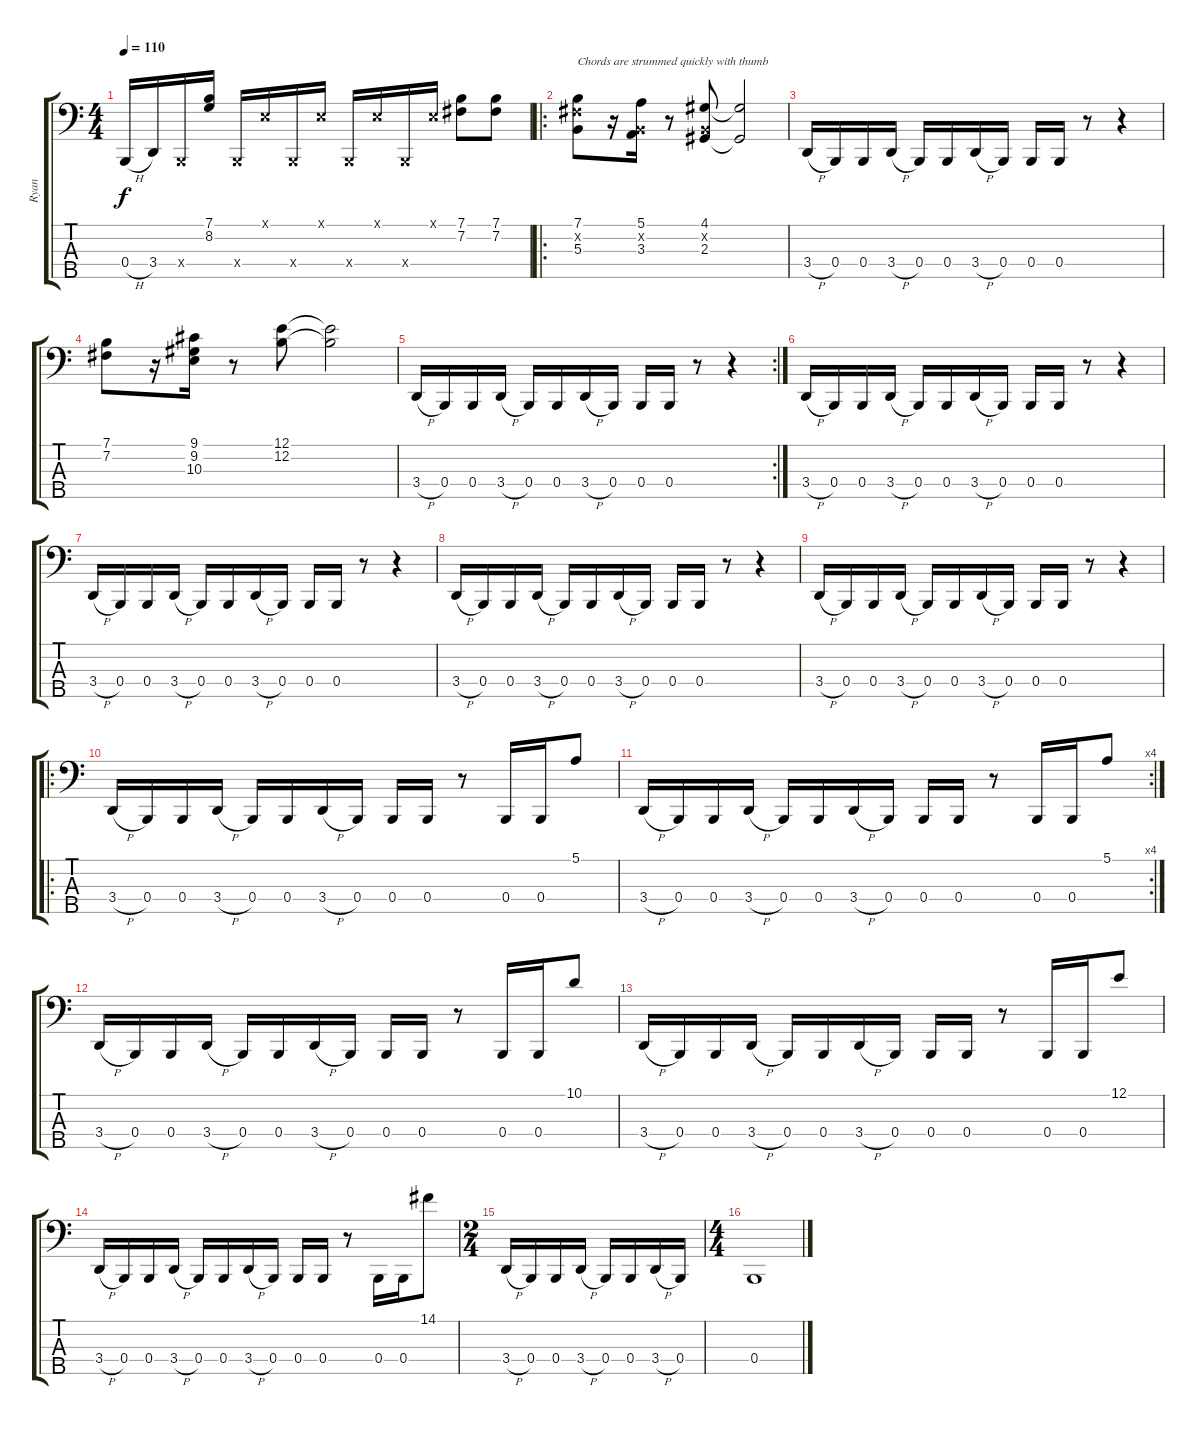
\track ("Ryan" "Ryan") {instrument slapbass1}
\staff {score tabs}
\tuning (E2 B1 Gb1 B0 Gb0) {hide}
\ts (4 4)
\tempo 110
\clef f4
\ks c
0.4{h}.16{dy f} 3.4.16 0.4{x}.16 (7.1 8.2).16 0.4{x}.16 0.1{x}.16 0.4{x}.16 0.1{x}.16 0.4{x}.16 0.1{x}.16 0.4{x}.16 0.1{x}.16 (7.1 7.2).8 (7.1 7.2).8 |
\ro
(7.1 7.2{x} 5.3).8{txt "Chords are strummed quickly with thumb"} r.16 (5.1 0.2{x} 3.3).16 r.8 (4.1 0.2{x} 2.3).8 (4.1{t} 2.3{t}).2 |
3.4{h}.16 0.4.16 0.4.16 3.4{h}.16 0.4.16 0.4.16 3.4{h}.16 0.4.16 0.4.16 0.4.16 r.8 r.4 |
(7.1 7.2).8 r.16 (9.1 9.2 10.3).16 r.8 (12.1 12.2).8 (12.1{t} 12.2{t}).2 |
\rc 2
3.4{h}.16 0.4.16 0.4.16 3.4{h}.16 0.4.16 0.4.16 3.4{h}.16 0.4.16 0.4.16 0.4.16 r.8 r.4 |
3.4{h}.16 0.4.16 0.4.16 3.4{h}.16 0.4.16 0.4.16 3.4{h}.16 0.4.16 0.4.16 0.4.16 r.8 r.4 |
3.4{h}.16 0.4.16 0.4.16 3.4{h}.16 0.4.16 0.4.16 3.4{h}.16 0.4.16 0.4.16 0.4.16 r.8 r.4 |
3.4{h}.16 0.4.16 0.4.16 3.4{h}.16 0.4.16 0.4.16 3.4{h}.16 0.4.16 0.4.16 0.4.16 r.8 r.4 |
3.4{h}.16 0.4.16 0.4.16 3.4{h}.16 0.4.16 0.4.16 3.4{h}.16 0.4.16 0.4.16 0.4.16 r.8 r.4 |
\ro
3.4{h}.16 0.4.16 0.4.16 3.4{h}.16 0.4.16 0.4.16 3.4{h}.16 0.4.16 0.4.16 0.4.16 r.8 0.4.16 0.4.16 5.1.8 |
\rc 4
3.4{h}.16 0.4.16 0.4.16 3.4{h}.16 0.4.16 0.4.16 3.4{h}.16 0.4.16 0.4.16 0.4.16 r.8 0.4.16 0.4.16 5.1.8 |
3.4{h}.16 0.4.16 0.4.16 3.4{h}.16 0.4.16 0.4.16 3.4{h}.16 0.4.16 0.4.16 0.4.16 r.8 0.4.16 0.4.16 10.1.8 |
3.4{h}.16 0.4.16 0.4.16 3.4{h}.16 0.4.16 0.4.16 3.4{h}.16 0.4.16 0.4.16 0.4.16 r.8 0.4.16 0.4.16 12.1.8 |
3.4{h}.16 0.4.16 0.4.16 3.4{h}.16 0.4.16 0.4.16 3.4{h}.16 0.4.16 0.4.16 0.4.16 r.8 0.4.16 0.4.16 14.1.8 |
\ts (2 4)
3.4{h}.16 0.4.16 0.4.16 3.4{h}.16 0.4.16 0.4.16 3.4{h}.16 0.4.16 |
\ts (4 4)
0.4.1
